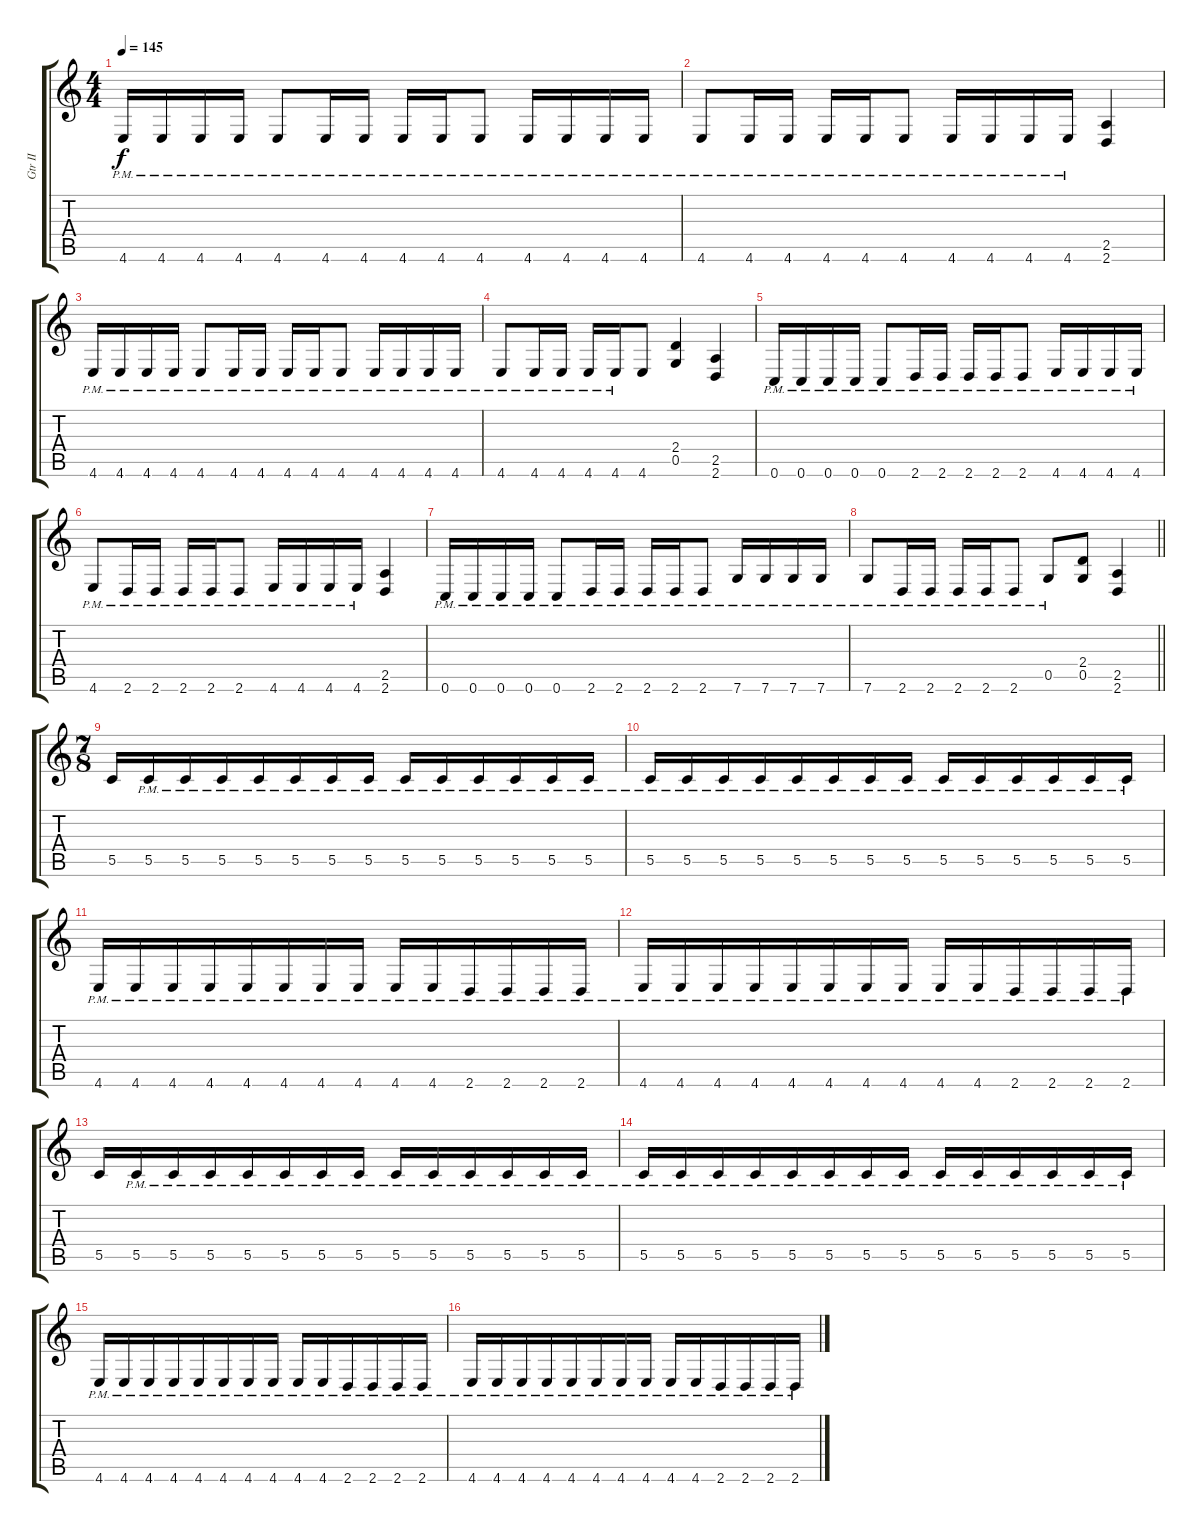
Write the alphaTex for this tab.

\track ("Gtr II" "Gtr II") {instrument overdrivenguitar}
\staff {score tabs}
\tuning (D4 A3 F3 C3 G2 C2) {hide}
\ts (4 4)
\tempo 145
\clef g2
\ks c
4.6{pm}.16{dy f} 4.6{pm}.16 4.6{pm}.16 4.6{pm}.16 4.6{pm}.8 4.6{pm}.16 4.6{pm}.16 4.6{pm}.16 4.6{pm}.16 4.6{pm}.8 4.6{pm}.16 4.6{pm}.16 4.6{pm}.16 4.6{pm}.16 |
4.6{pm}.8 4.6{pm}.16 4.6{pm}.16 4.6{pm}.16 4.6{pm}.16 4.6{pm}.8 4.6{pm}.16 4.6{pm}.16 4.6{pm}.16 4.6{pm}.16 (2.5 2.6).4 |
4.6{pm}.16 4.6{pm}.16 4.6{pm}.16 4.6{pm}.16 4.6{pm}.8 4.6{pm}.16 4.6{pm}.16 4.6{pm}.16 4.6{pm}.16 4.6{pm}.8 4.6{pm}.16 4.6{pm}.16 4.6{pm}.16 4.6{pm}.16 |
4.6{pm}.8 4.6{pm}.16 4.6{pm}.16 4.6{pm}.16 4.6{pm}.16 4.6.8 (2.4 0.5).4 (2.5 2.6).4 |
0.6{pm}.16 0.6{pm}.16 0.6{pm}.16 0.6{pm}.16 0.6{pm}.8 2.6{pm}.16 2.6{pm}.16 2.6{pm}.16 2.6{pm}.16 2.6{pm}.8 4.6{pm}.16 4.6{pm}.16 4.6{pm}.16 4.6{pm}.16 |
4.6{pm}.8 2.6{pm}.16 2.6{pm}.16 2.6{pm}.16 2.6{pm}.16 2.6{pm}.8 4.6{pm}.16 4.6{pm}.16 4.6{pm}.16 4.6{pm}.16 (2.5 2.6).4 |
0.6{pm}.16 0.6{pm}.16 0.6{pm}.16 0.6{pm}.16 0.6{pm}.8 2.6{pm}.16 2.6{pm}.16 2.6{pm}.16 2.6{pm}.16 2.6{pm}.8 7.6{pm}.16 7.6{pm}.16 7.6{pm}.16 7.6{pm}.16 |
\barLineRight lightlight
7.6{pm}.8 2.6{pm}.16 2.6{pm}.16 2.6{pm}.16 2.6{pm}.16 2.6{pm}.8 0.5{pm}.8 (2.4 0.5).8 (2.5 2.6).4 |
\ts (7 8)
5.5.16 5.5{pm}.16 5.5{pm}.16 5.5{pm}.16 5.5{pm}.16 5.5{pm}.16 5.5{pm}.16 5.5{pm}.16 5.5{pm}.16 5.5{pm}.16 5.5{pm}.16 5.5{pm}.16 5.5{pm}.16 5.5{pm}.16 |
5.5{pm}.16 5.5{pm}.16 5.5{pm}.16 5.5{pm}.16 5.5{pm}.16 5.5{pm}.16 5.5{pm}.16 5.5{pm}.16 5.5{pm}.16 5.5{pm}.16 5.5{pm}.16 5.5{pm}.16 5.5{pm}.16 5.5{pm}.16 |
4.6{pm}.16 4.6{pm}.16 4.6{pm}.16 4.6{pm}.16 4.6{pm}.16 4.6{pm}.16 4.6{pm}.16 4.6{pm}.16 4.6{pm}.16 4.6{pm}.16 2.6{pm}.16 2.6{pm}.16 2.6{pm}.16 2.6{pm}.16 |
4.6{pm}.16 4.6{pm}.16 4.6{pm}.16 4.6{pm}.16 4.6{pm}.16 4.6{pm}.16 4.6{pm}.16 4.6{pm}.16 4.6{pm}.16 4.6{pm}.16 2.6{pm}.16 2.6{pm}.16 2.6{pm}.16 2.6{pm}.16 |
5.5.16 5.5{pm}.16 5.5{pm}.16 5.5{pm}.16 5.5{pm}.16 5.5{pm}.16 5.5{pm}.16 5.5{pm}.16 5.5{pm}.16 5.5{pm}.16 5.5{pm}.16 5.5{pm}.16 5.5{pm}.16 5.5{pm}.16 |
5.5{pm}.16 5.5{pm}.16 5.5{pm}.16 5.5{pm}.16 5.5{pm}.16 5.5{pm}.16 5.5{pm}.16 5.5{pm}.16 5.5{pm}.16 5.5{pm}.16 5.5{pm}.16 5.5{pm}.16 5.5{pm}.16 5.5{pm}.16 |
4.6{pm}.16 4.6{pm}.16 4.6{pm}.16 4.6{pm}.16 4.6{pm}.16 4.6{pm}.16 4.6{pm}.16 4.6{pm}.16 4.6{pm}.16 4.6{pm}.16 2.6{pm}.16 2.6{pm}.16 2.6{pm}.16 2.6{pm}.16 |
4.6{pm}.16 4.6{pm}.16 4.6{pm}.16 4.6{pm}.16 4.6{pm}.16 4.6{pm}.16 4.6{pm}.16 4.6{pm}.16 4.6{pm}.16 4.6{pm}.16 2.6{pm}.16 2.6{pm}.16 2.6{pm}.16 2.6{pm}.16
